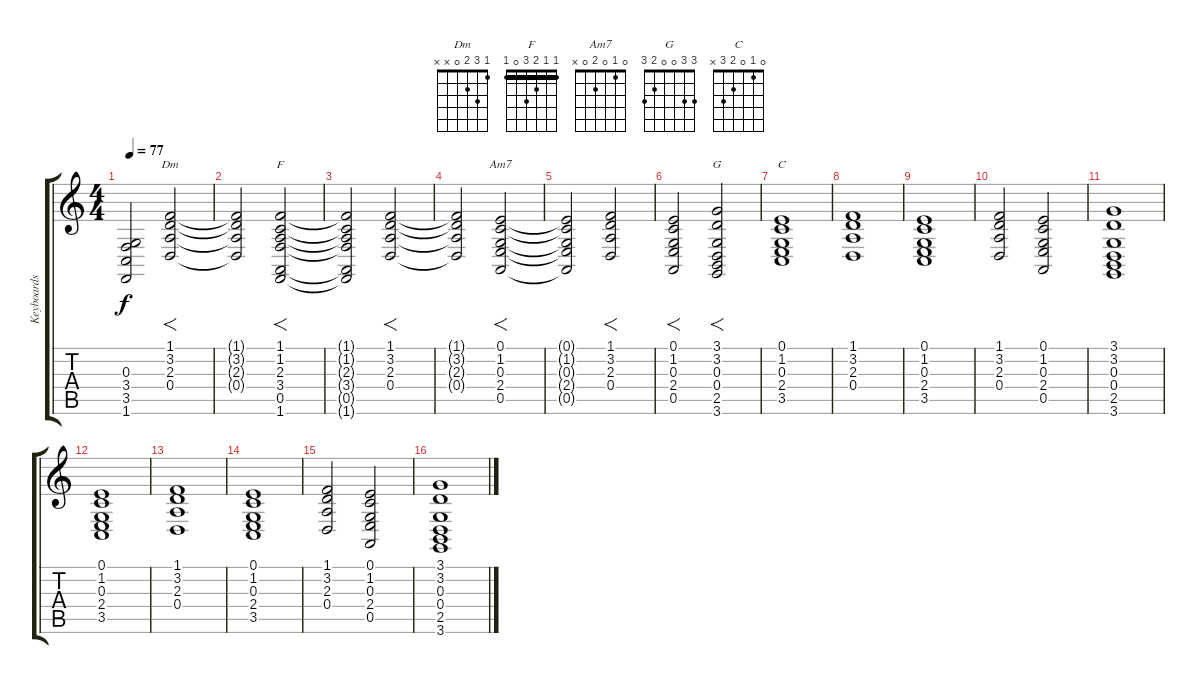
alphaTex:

\track ("Keyboards" "Keyboards") {instrument fx7echoes}
\staff {score tabs}
\tuning (E4 B3 G3 D3 A2 E2) {hide}
\chord ("Dm" 1 3 2 0 x x)
\chord ("F" 1 1 2 3 0 1) {barre 1}
\chord ("Am7" 0 1 0 2 0 x)
\chord ("G" 3 3 0 0 2 3)
\chord ("C" 0 1 0 2 3 x)
\ts (4 4)
\tempo 77
\clef g2
\ks c
(0.3{t} 3.4{t} 3.5{t} 1.6{t}).2{dy f} (1.1 3.2 2.3 0.4).2{f ch "Dm"} |
(1.1{t} 3.2{t} 2.3{t} 0.4{t}).2 (1.1 1.2 2.3 3.4 0.5 1.6).2{f ch "F"} |
(1.1{t} 1.2{t} 2.3{t} 3.4{t} 0.5{t} 1.6{t}).2 (1.1 3.2 2.3 0.4).2{f} |
(1.1{t} 3.2{t} 2.3{t} 0.4{t}).2 (0.1 1.2 0.3 2.4 0.5).2{f ch "Am7"} |
(0.1{t} 1.2{t} 0.3{t} 2.4{t} 0.5{t}).2 (1.1 3.2 2.3 0.4).2{f} |
(0.1 1.2 0.3 2.4 0.5).2{f} (3.1 3.2 0.3 0.4 2.5 3.6).2{f ch "G"} |
(0.1 1.2 0.3 2.4 3.5).1{ch "C"} |
(1.1 3.2 2.3 0.4).1 |
(0.1 1.2 0.3 2.4 3.5).1 |
(1.1 3.2 2.3 0.4).2 (0.1 1.2 0.3 2.4 0.5).2 |
(3.1 3.2 0.3 0.4 2.5 3.6).1 |
(0.1 1.2 0.3 2.4 3.5).1 |
(1.1 3.2 2.3 0.4).1 |
(0.1 1.2 0.3 2.4 3.5).1 |
(1.1 3.2 2.3 0.4).2 (0.1 1.2 0.3 2.4 0.5).2 |
(3.1 3.2 0.3 0.4 2.5 3.6).1
